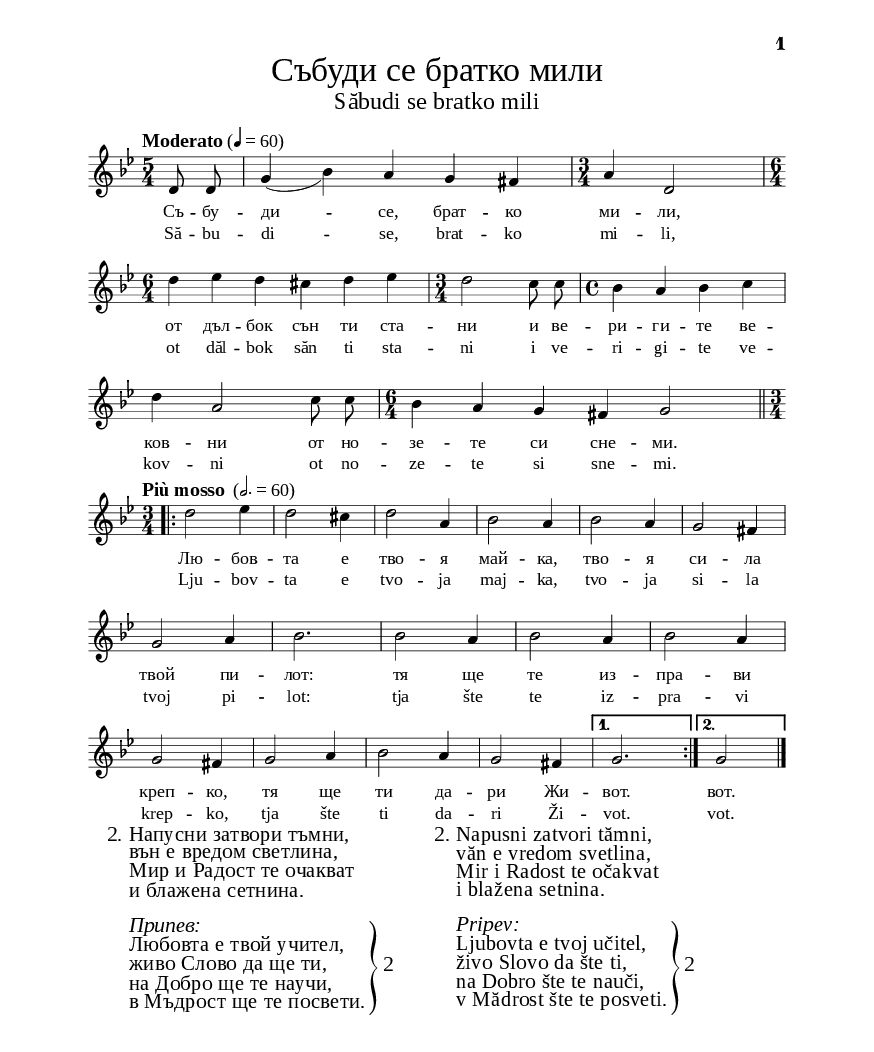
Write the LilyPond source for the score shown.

\version "2.24.3"

% include paper part and global functions
\include "include/globals.ily"

"rightBraces025" = \markup {
  \column {
    % repeat braces
    \translate #'(0 . -17.5 )
    \right-brace #45

  }
  \column {
    % repeat numbers


    \translate #'(0 . -17.9 )
    2

  }
}


\bookpart {
  \label #'ref025
  \tocItem \markup "Събуди се братко мили – Săbudi se bratko mili"
  \include "include/bookpart-paper.ily"
  \score {
    \include "include/score-layout.ily"

    \new Voice \absolute {
      \clef treble
      \key g \minor
      \time 5/4
      \tempoFunc "Moderato" 4 "60"
      \autoBeamOff

      \partial 4
      d'8 d'8 | \slurDown g'4(bes'4) \slurNeutral a'4 g'4 fis'4 | \time 3/4 a'4 d'2 | \time 6/4 \break
      d''4 es''4 d''4 cis''4 d''4 es''4 | \time 3/4 d''2 c''8 c''8 | \time 4/4 bes'4 a'4 bes'4 c''4 \break
      d''4 a'2 c''8 c''8 | \time 6/4 bes'4 a'4 g'4 fis'4 g'2 | \time 3/4 \break
      \repeat volta 2 {
 \bar ".|:-||"

        \tempoFunc "Più mosso " 2. "60"
        d''2 es''4 | d''2 cis''4| d''2  a'4 | bes'2 a'4 | bes'2 a'4 | g'2 fis'4 | \break
        g'2 a'4 | bes'2. | bes'2 a'4 | bes'2 a'4 | bes'2 a'4| \break
        g'2 fis'4 | g'2 a'4 | bes'2 a'4 | g'2 fis'4 |  }
        \alternative {
        {
        g'2.| }   {
        g'2 \bar "|." } }
     
    }

    \addlyrics {
      Съ -- бу -- ди -- се, брат -- ко ми -- ли,
      от дъл -- бок сън ти ста -- ни и ве -- ри -- ги -- те ве --
      ков -- ни от но -- зе -- те си сне -- ми.
      Лю -- бов -- та е тво -- я май -- ка, тво -- я си -- ла
      твой пи -- лот: тя ще те из -- пра -- ви
      креп -- ко, тя ще ти да -- ри Жи -- вот. вот.
    }
   \addlyrics {
      Să -- bu -- di -- se, brat -- ko mi -- li,
      ot dăl -- bok săn ti sta -- ni i ve -- ri -- gi -- te ve --
      kov -- ni ot no -- ze -- te si sne -- mi.
      Lju -- bov -- ta e tvo -- ja maj -- ka, tvo -- ja si -- la
      tvoj pi -- lot: tja šte te iz -- pra -- vi
      krep -- ko, tja šte ti da -- ri Ži -- vot. vot.
    }

    \header {
      title = \titleFunc "Събуди се братко мили" "Săbudi se bratko mili"
    }

    \midi{}

  } % score




  \markup \fontsize #bgCoupletFontSize {
    \hspace #2.5
    \override #`(baseline-skip . ,bgCoupletBaselineSkip) % affects space between column lines
    \column {

      \line { 2.  Напусни затвори тъмни, }
      \line {   "   " вън е вредом светлина, }
      \line {   "   " Мир и Радост те очакват }
      \line {   "   " и блажена сетнина. }
      \line { " " }
      \line { "   " \italic {Припев: } }
      \line { "   "Любовта е твой учител, }
      \line {   "   " живо Слово да ще ти, }
      \line {   "   " на Добро ще те научи, }
      \line {   "   " в Мъдрост ще те посвети. }

    }
    \"rightBraces025"

    \hspace #5
    \override #`(baseline-skip . ,bgCoupletBaselineSkip) % affects space between column lines
    \column {

      \line { 2.  Napusni zatvori tămni, }
      \line {   "   " văn e vredom svetlina, }
      \line {   "   " Mir i Radost te očakvat }
      \line {   "   " i blažena setnina. }
      \line { " " }
      \line { "   " \italic {Pripev: } }
      \line { "   "Ljubovta e tvoj učitel, }
      \line {   "   " živo Slovo da šte ti, }
      \line {   "   " na Dobro šte te nauči, }
      \line {   "   " v Mădrost šte te posveti. }

    } %column
    \"rightBraces025"
  } % markup

  \pageBreak

  \markup \fontsize #bgCoupletFontSize {
    \hspace #2.5
    \override #`(baseline-skip . ,bgCoupletBaselineSkip) % affects space between column lines
    \column {


      \line { 3. И на брата си продумай }
      \line {   "   " сладка дума с подтик нов; }
      \line {   "   " ти сърцето му да стоплиш }
      \line {   "   " с твойта искрена любов. }
      \line { " " }
      \line { "   " \italic {Припев: } }
      \line { "   "Любовта е твой спасител, }
      \line {   "   " нея в помощ призови: }
      \line {   "   " тя душата ти от гнета }
      \line {   "   " скоро ще освободи. }
    } \"rightBraces025"


    \hspace #5
    \override #`(baseline-skip . ,bgCoupletBaselineSkip) % affects space between column lines
    \column {
      \line { 3. I na brata si produmaj }
      \line {   "   " sladka duma s podtik nov; }
      \line {   "   " ti sărceto mu da stopliš }
      \line {   "   " s tvojta iskrena ljubov. }
      \line { " " }
      \line { "   " \italic {Pripev: } }
      \line { "   "Ljubovta e tvoj spasitel, }
      \line {   "   " neja v pomošt prizovi: }
      \line {   "   " tja dušata ti ot gneta }
      \line {   "   " skoro šte osvobodi. }
    } %column
    \"rightBraces025"
  } % markup

  \markup \empty-two

  % include foreign translation(s) of the song
  \version "2.24.3"

\markup \fill-line { \fontsize #deTitleFontSize "Wache auf, lieber Bruder" }
\markup \null
\markup \null
\markup \fontsize #deCoupletFontSize {
  \hspace #10
  \override #`(baseline-skip . ,deCoupletBaselineSkip)

  \column {
    \line { 1. Wache auf, lieber Bruder, }
    \line {   "   " erhebe dich vom tiefen Schlaf}
    \line {   "   " und nimm die jahrhundertealten Ketten}
    \line {   "   " von deinen Füßen ab.}

    \line { " " }
    \line { "   " \italic { Refrain:}  }
    \line { "   "Die Liebe ist deine Mutter,}
    \line {   "   "deine Kraft, dein Pilot; }
    \line {   "   " sie wird dich stark aufrichten, }
    \line {   "   " dir Leben schenken. }

    \line { " " }
    \line {    2. Verlasse die düsteren Gefängnisse, }
    \line {   "   "draußen ist überall Licht; }
    \line {   "   " Frieden und Freude erwarten dich, }
    \line {   "   " und seliges Danach. }


    \line { " " }
    \line { "   " \italic { Refrain:}  }
    \line { "   " Die Liebe ist dein Meister, }
    \line {   "   " auf dass sie dir das lebendige Wort geben wird; }
    \line {   "   " sie wird dich das Gute lehren }
    \line {   "   " und dich in die Weisheit einweihen. }


    \line { " " }
    \line { 3. Und sage deinem Bruder, }
    \line {   "   " ein süßes Wort mit neuer Regung; }
    \line {   "   " auf dass du sein Herz erwärmst }
    \line {   "   " mit deiner aufrichtigen Liebe.}

    \line { " " }
    \line { "   " \italic { Refrain: } }
    \line {"   "    Die Liebe ist dein Erlöser: }
    \line {   "   " Ruf sie zur Hilfe; }
    \line {   "   " sie wird deine Seele vom Joch}
    \line {   "   " bald befreien.}

  }

}


} % bookpart
